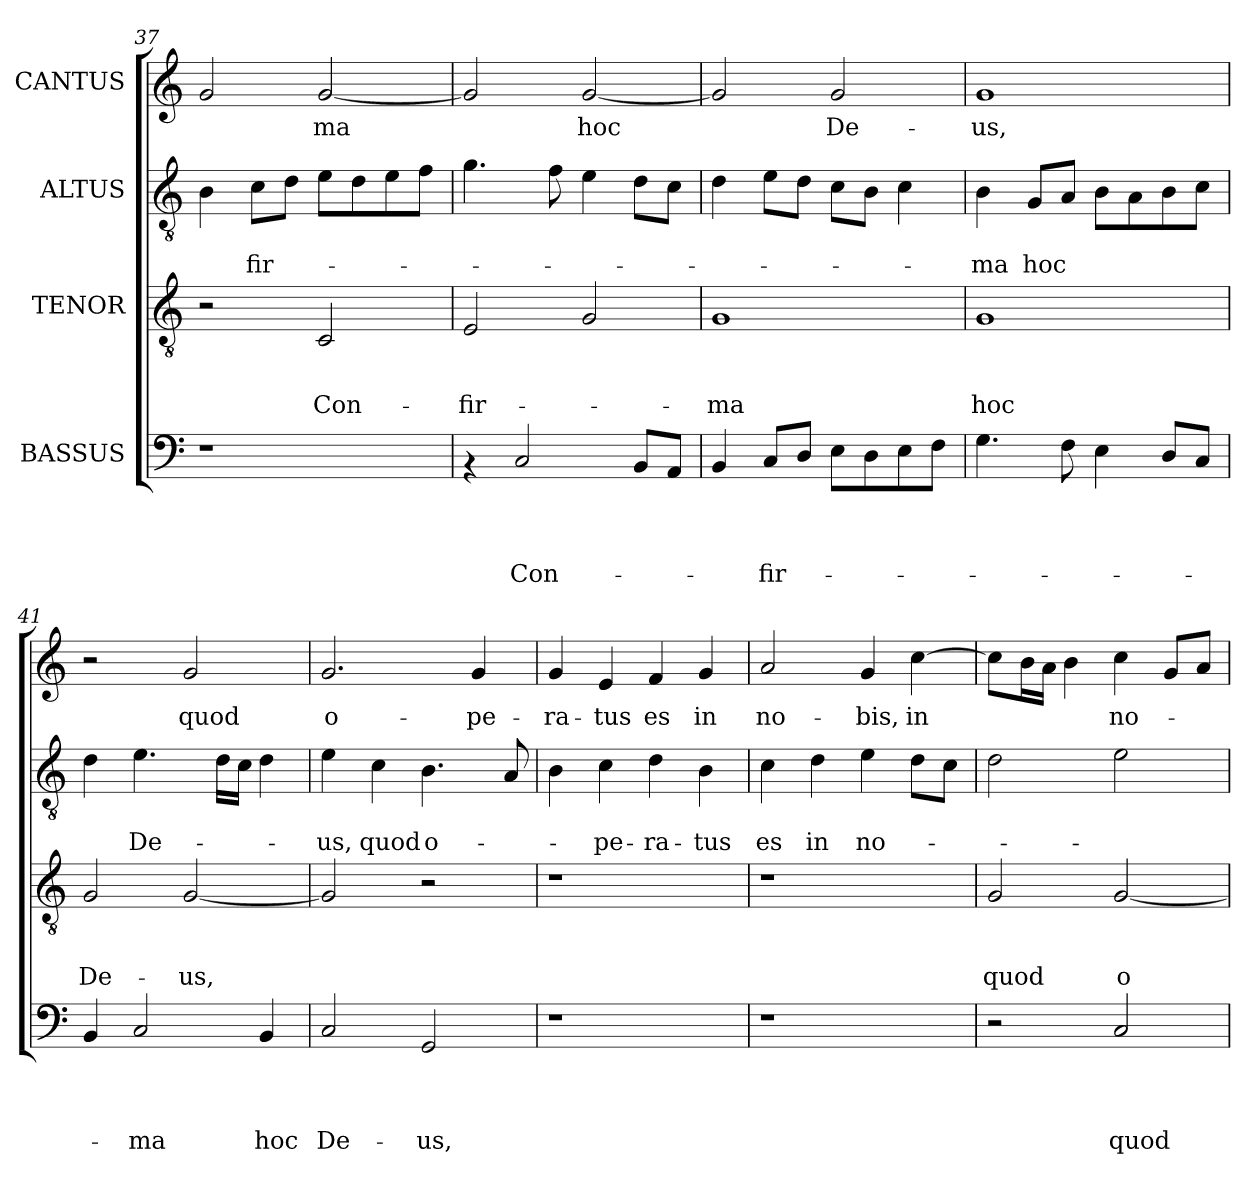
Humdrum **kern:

**kern	**text	**text	**text	**text	**kern	**text	**text	**text	**kern	**text	**text	**kern	**text
*part4	*part4	*part4	*part4	*part4	*part3	*part3	*part3	*part3	*part2	*part2	*part2	*part1	*part1
*staff4	*staff4	*staff4	*staff4	*staff4	*staff3	*staff3	*staff3	*staff3	*staff2	*staff2	*staff2	*staff1	*staff1
*I"BASSUS	*	*	*	*	*I"TENOR	*	*	*	*I"ALTUS	*	*	*I"CANTUS	*
*clefF4	*	*	*	*	*clefGv2	*	*	*	*clefGv2	*	*	*clefG2	*
*k[]	*	*	*	*	*k[]	*	*	*	*k[]	*	*	*k[]	*
*C:	*	*	*	*	*C:	*	*	*	*C:	*	*	*C:	*
=37	=37	=37	=37	=37	=37	=37	=37	=37	=37	=37	=37	=37	=37
1r	.	.	.	.	2r	.	.	.	4B\	.	.	2g/	.
!	!	!	!	!	!	!	!	!	!	!	!LO:LY:b	!	!
.	.	.	.	.	.	.	.	.	8c\L	.	-fir-	.	.
.	.	.	.	.	.	.	.	.	8d\J	.	.	.	.
!	!	!	!	!	!	!	!	!LO:LY:b	!	!	!	!	!LO:LY:b
.	.	.	.	.	2C/	.	.	Con-	8e\L	.	.	[<2g/	-ma
.	.	.	.	.	.	.	.	.	8d\	.	.	.	.
.	.	.	.	.	.	.	.	.	8e\	.	.	.	.
.	.	.	.	.	.	.	.	.	8f\J	.	.	.	.
=38	=38	=38	=38	=38	=38	=38	=38	=38	=38	=38	=38	=38	=38
!	!	!	!	!	!	!	!	!LO:LY:b	!	!	!	!	!
4rAA	.	.	.	.	2E/	.	.	-fir-	4.g\	.	.	2g/]	.
!	!	!	!	!LO:LY:b	!	!	!	!	!	!	!	!	!
2C/	.	.	.	Con-	.	.	.	.	.	.	.	.	.
.	.	.	.	.	.	.	.	.	8f\	.	.	.	.
!	!	!	!	!	!	!	!	!	!	!	!	!	!LO:LY:b
.	.	.	.	.	2G/	.	.	.	4e\	.	.	[<2g/	hoc
8BB/L	.	.	.	.	.	.	.	.	8d\L	.	.	.	.
8AA/J	.	.	.	.	.	.	.	.	8c\J	.	.	.	.
=39	=39	=39	=39	=39	=39	=39	=39	=39	=39	=39	=39	=39	=39
!	!	!	!	!	!	!	!	!LO:LY:b	!	!	!	!	!
4BB/	.	.	.	.	1G	.	.	-ma	4d\	.	.	2g/]	.
!	!	!	!	!LO:LY:b	!	!	!	!	!	!	!	!	!
8C/L	.	.	.	-fir-	.	.	.	.	8e\L	.	.	.	.
8D/J	.	.	.	.	.	.	.	.	8d\J	.	.	.	.
!	!	!	!	!	!	!	!	!	!	!	!	!	!LO:LY:b
8E\L	.	.	.	.	.	.	.	.	8c\L	.	.	2g/	De-
8D\	.	.	.	.	.	.	.	.	8B\J	.	.	.	.
8E\	.	.	.	.	.	.	.	.	4c\	.	.	.	.
8F\J	.	.	.	.	.	.	.	.	.	.	.	.	.
=40	=40	=40	=40	=40	=40	=40	=40	=40	=40	=40	=40	=40	=40
!	!	!	!	!	!	!	!	!LO:LY:b	!	!	!LO:LY:b	!	!LO:LY:b
4.G\	.	.	.	.	1G	.	.	hoc	4B\	.	-ma	1g	-us,
!	!	!	!	!	!	!	!	!	!	!	!LO:LY:b	!	!
.	.	.	.	.	.	.	.	.	8G/L	.	hoc	.	.
8F\	.	.	.	.	.	.	.	.	8A/J	.	.	.	.
4E\	.	.	.	.	.	.	.	.	8B\L	.	.	.	.
.	.	.	.	.	.	.	.	.	8A\	.	.	.	.
8D/L	.	.	.	.	.	.	.	.	8B\	.	.	.	.
8C/J	.	.	.	.	.	.	.	.	8c\J	.	.	.	.
=41	=41	=41	=41	=41	=41	=41	=41	=41	=41	=41	=41	=41	=41
!	!	!	!	!	!	!	!	!LO:LY:b	!	!	!	!	!
4BB/	.	.	.	.	2G/	.	.	De-	4d\	.	.	2r	.
!	!	!	!	!LO:LY:b	!	!	!	!	!	!	!LO:LY:b	!	!
2C/	.	.	.	-ma	.	.	.	.	4.e\	.	De-	.	.
!	!	!	!	!	!	!	!	!LO:LY:b	!	!	!	!	!LO:LY:b
.	.	.	.	.	[<2G/	.	.	-us,	.	.	.	2g/	quod
.	.	.	.	.	.	.	.	.	16d\LL	.	.	.	.
.	.	.	.	.	.	.	.	.	16c\JJ	.	.	.	.
!	!	!	!	!LO:LY:b	!	!	!	!	!	!	!	!	!
4BB/	.	.	.	hoc	.	.	.	.	4d\	.	.	.	.
!!LO:LB:g=z
=42	=42	=42	=42	=42	=42	=42	=42	=42	=42	=42	=42	=42	=42
!	!	!	!	!LO:LY:b	!	!	!	!	!	!	!LO:LY:b	!	!LO:LY:b
2C/	.	.	.	De-	2G/]	.	.	.	4e\	.	-us,	2.g/	o-
!	!	!	!	!	!	!	!	!	!	!	!LO:LY:b	!	!
.	.	.	.	.	.	.	.	.	4c\	.	quod	.	.
!	!	!	!	!LO:LY:b	!	!	!	!	!	!	!LO:LY:b	!	!
2GG/	.	.	.	-us,	2r	.	.	.	4.B\	.	o-	.	.
!	!	!	!	!	!	!	!	!	!	!	!	!	!LO:LY:b
.	.	.	.	.	.	.	.	.	.	.	.	4g/	-pe-
.	.	.	.	.	.	.	.	.	8A/	.	.	.	.
=43	=43	=43	=43	=43	=43	=43	=43	=43	=43	=43	=43	=43	=43
!	!	!	!	!	!	!	!	!	!	!	!	!	!LO:LY:b
1r	.	.	.	.	1r	.	.	.	4B\	.	.	4g/	-ra-
!	!	!	!	!	!	!	!	!	!	!	!LO:LY:b	!	!LO:LY:b
.	.	.	.	.	.	.	.	.	4c\	.	-pe-	4e/	-tus
!	!	!	!	!	!	!	!	!	!	!	!LO:LY:b	!	!LO:LY:b
.	.	.	.	.	.	.	.	.	4d\	.	-ra-	4f/	es
!	!	!	!	!	!	!	!	!	!	!	!LO:LY:b	!	!LO:LY:b
.	.	.	.	.	.	.	.	.	4B\	.	-tus	4g/	in
=44	=44	=44	=44	=44	=44	=44	=44	=44	=44	=44	=44	=44	=44
!	!	!	!	!	!	!	!	!	!	!	!LO:LY:b	!	!LO:LY:b
1r	.	.	.	.	1r	.	.	.	4c\	.	es	2a/	no-
!	!	!	!	!	!	!	!	!	!	!	!LO:LY:b	!	!
.	.	.	.	.	.	.	.	.	4d\	.	in	.	.
!	!	!	!	!	!	!	!	!	!	!	!LO:LY:b	!	!LO:LY:b
.	.	.	.	.	.	.	.	.	4e\	.	no-	4g/	-bis,
!	!	!	!	!	!	!	!	!	!	!	!	!	!LO:LY:b
.	.	.	.	.	.	.	.	.	8d\L	.	.	[>4cc\	in
.	.	.	.	.	.	.	.	.	8c\J	.	.	.	.
=45	=45	=45	=45	=45	=45	=45	=45	=45	=45	=45	=45	=45	=45
!	!	!	!	!	!	!	!	!LO:LY:b	!	!	!	!	!
2r	.	.	.	.	2G/	.	.	quod	2d\	.	.	8cc\L]	.
.	.	.	.	.	.	.	.	.	.	.	.	16b\L	.
.	.	.	.	.	.	.	.	.	.	.	.	16a\JJ	.
.	.	.	.	.	.	.	.	.	.	.	.	4b\	.
!	!	!	!	!LO:LY:b	!	!	!	!LO:LY:b	!	!	!	!	!LO:LY:b
2C/	.	.	.	quod	[<2G/	.	.	o-	2e\	.	.	4cc\	no-
.	.	.	.	.	.	.	.	.	.	.	.	8g/L	.
.	.	.	.	.	.	.	.	.	.	.	.	8a/J	.
=	=	=	=	=	=	=	=	=	=	=	=	=	=
*-	*-	*-	*-	*-	*-	*-	*-	*-	*-	*-	*-	*-	*-
